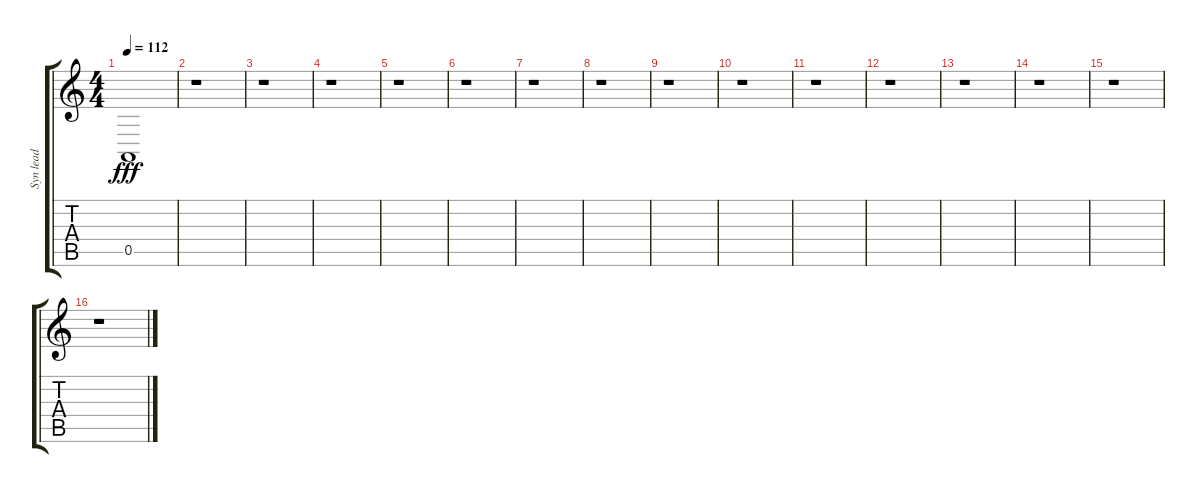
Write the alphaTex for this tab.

\track ("Syn lead" "Syn lead") {instrument clarinet}
\staff {score tabs}
\tuning (E4 B3 G3 D3 A2 E2) {hide}
\ts (4 4)
\tempo 112
\clef g2
\ks c
0.5.1{dy fff} |
r.1 |
r.1 |
r.1 |
r.1 |
r.1 |
r.1 |
r.1 |
r.1 |
r.1 |
r.1 |
r.1 |
r.1 |
r.1 |
r.1 |
r.1
